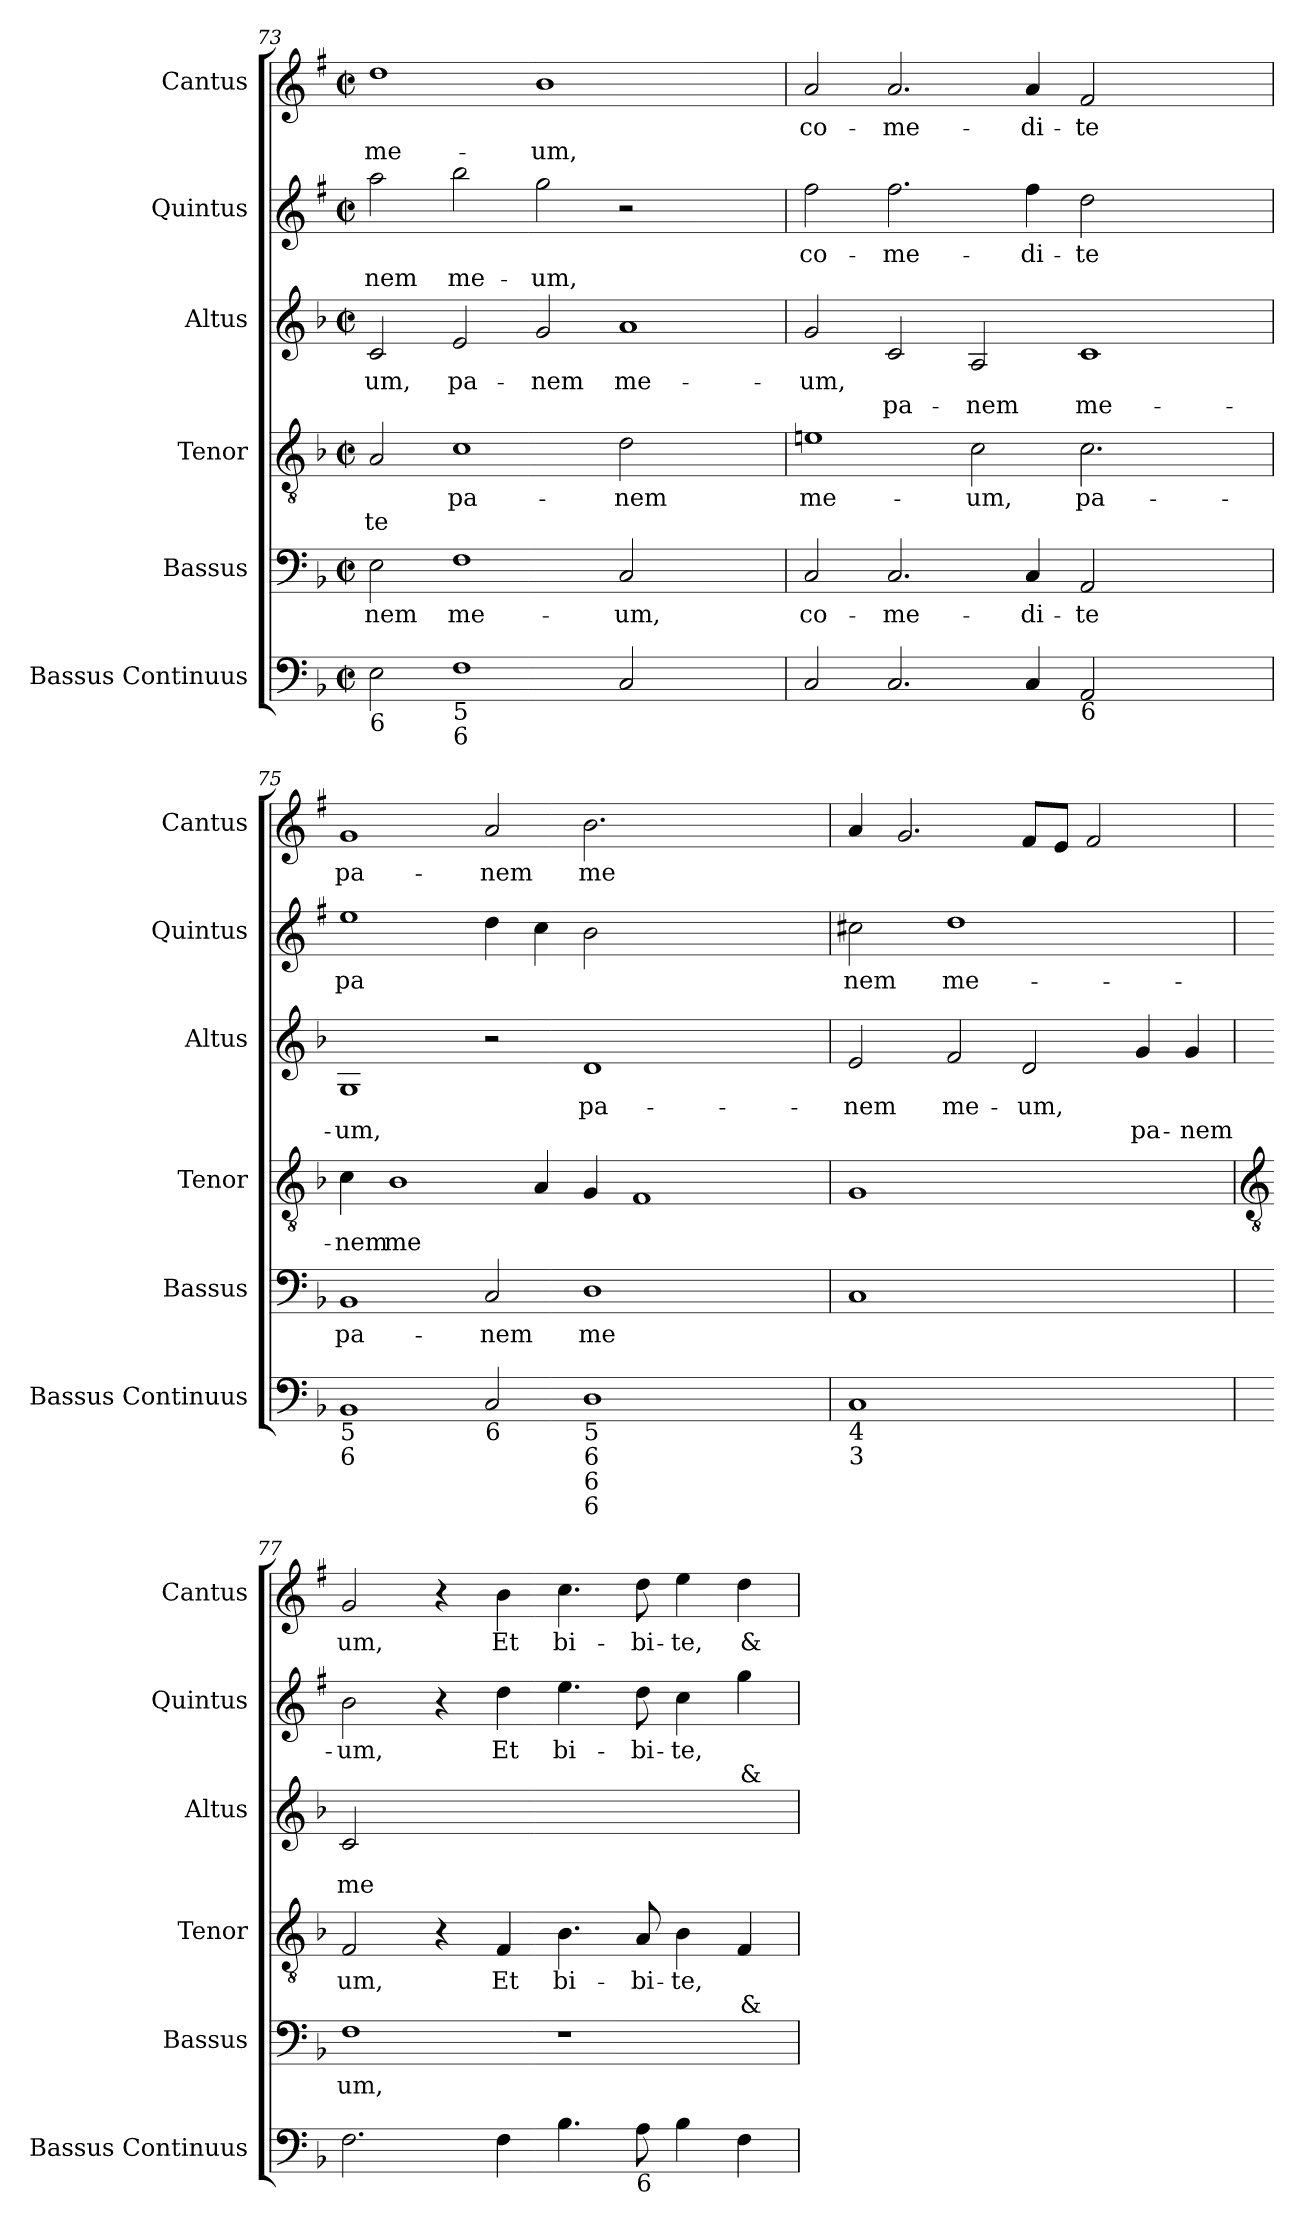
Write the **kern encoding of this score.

**kern	**kern	**text	**kern	**text	**text	**kern	**text	**text	**kern	**text	**text	**kern	**text	**text
*part6	*part5	*part5	*part4	*part4	*part4	*part3	*part3	*part3	*part2	*part2	*part2	*part1	*part1	*part1
*staff6	*staff5	*staff5	*staff4	*staff4	*staff4	*staff3	*staff3	*staff3	*staff2	*staff2	*staff2	*staff1	*staff1	*staff1
*I"Bassus Continuus	*I"Bassus	*	*I"Tenor	*	*	*I"Altus	*	*	*I"Quintus	*	*	*I"Cantus	*	*
*I'Bassus Continuus	*I'Bassus	*	*I'Tenor	*	*	*I'Altus	*	*	*I'Quintus	*	*	*I'Cantus	*	*
!!LO:LB:g=z
*clefF4	*clefF4	*	*clefGv2	*	*	*clefG2	*	*	*clefG2	*	*	*clefG2	*	*
*	*	*	*	*	*	*	*	*	*ITrd1c2	*	*	*ITrd1c2	*	*
*k[b-]	*k[b-]	*	*k[b-]	*	*	*k[b-]	*	*	*k[b-]	*	*	*k[b-]	*	*
*F:	*F:	*	*F:	*	*	*F:	*	*	*F:	*	*	*F:	*	*
*M4/2	*M4/2	*	*M4/2	*	*	*M4/2	*	*	*M4/2	*	*	*M4/2	*	*
*met(c|)	*met(c|)	*	*met(c|)	*	*	*met(c|)	*	*	*met(c|)	*	*	*met(c|)	*	*
=73	=73	=73	=73	=73	=73	=73	=73	=73	=73	=73	=73	=73	=73	=73
!LO:TX:b:t=6	!	!	!	!	!	!	!	!	!	!	!	!	!	!
!	!	!LO:LY:b	!	!	!LO:LY:b	!	!LO:LY:b	!	!	!	!LO:LY:b	!	!	!LO:LY:b
2E	2E	-nem	2A	.	-te	2c	um,	.	2gg	.	-nem	1cc	.	me-
!LO:TX:b:t=5	!	!	!	!	!	!	!	!	!	!	!	!	!	!
!LO:TX:b:t=6	!	!	!	!	!	!	!	!	!	!	!	!	!	!
!	!	!LO:LY:b	!	!LO:LY:b	!	!	!LO:LY:b	!	!	!	!LO:LY:b	!	!	!
1F	1F	me-	1c	pa-	.	2e	pa-	.	2aa	.	me-	.	.	.
!	!	!	!	!	!	!	!LO:LY:b	!	!	!	!LO:LY:b	!	!	!LO:LY:b
.	.	.	.	.	.	2g	-nem	.	2ff	.	-um,	1a	.	-um,
!	!	!LO:LY:b	!	!LO:LY:b	!	!	!LO:LY:b	!	!	!	!	!	!	!
2C	2C	-um,	2d	-nem	.	1a	me-	.	2r	.	.	.	.	.
2ryy	2ryy	.	2ryy	.	.	.	.	.	2ryy	.	.	2ryy	.	.
=74	=74	=74	=74	=74	=74	=74	=74	=74	=74	=74	=74	=74	=74	=74
!	!	!LO:LY:b	!	!LO:LY:b	!	!	!LO:LY:b	!	!	!LO:LY:b	!	!	!LO:LY:b	!
2C	2C	co-	1en	me-	.	2g	-um,	.	2ee	co-	.	2g	co-	.
!	!	!LO:LY:b	!	!	!	!	!	!LO:LY:b	!	!LO:LY:b	!	!	!LO:LY:b	!
2.C	2.C	-me-	.	.	.	2c	.	pa-	2.ee	-me-	.	2.g	-me-	.
!	!	!	!	!LO:LY:b	!	!	!	!LO:LY:b	!	!	!	!	!	!
.	.	.	2c	-um,	.	2A	.	-nem	.	.	.	.	.	.
!	!	!LO:LY:b	!	!	!	!	!	!	!	!LO:LY:b	!	!	!LO:LY:b	!
4C	4C	-di-	.	.	.	.	.	.	4ee	-di-	.	4g	-di-	.
!LO:TX:b:t=6	!	!	!	!	!	!	!	!	!	!	!	!	!	!
!	!	!LO:LY:b	!	!LO:LY:b	!	!	!	!LO:LY:b	!	!LO:LY:b	!	!	!LO:LY:b	!
2AA	2AA	-te	2.c	pa-	.	1c	.	me-	2cc	-te	.	2e	-te	.
2ryy	2ryy	.	.	.	.	.	.	.	2ryy	.	.	2ryy	.	.
.	.	.	4ryy	.	.	.	.	.	.	.	.	.	.	.
=75	=75	=75	=75	=75	=75	=75	=75	=75	=75	=75	=75	=75	=75	=75
!LO:TX:b:t=5	!	!	!	!	!	!	!	!	!	!	!	!	!	!
!LO:TX:b:t=6	!	!	!	!	!	!	!	!	!	!	!	!	!	!
!	!	!LO:LY:b	!	!LO:LY:b	!	!	!	!LO:LY:b	!	!LO:LY:b	!	!	!LO:LY:b	!
1BB-	1BB-	pa-	4c	-nem	.	1G	.	-um,	1dd	pa	.	1f	pa-	.
!	!	!	!	!LO:LY:b	!	!	!	!	!	!	!	!	!	!
.	.	.	1B-	me	.	.	.	.	.	.	.	.	.	.
!LO:TX:b:t=6	!	!	!	!	!	!	!	!	!	!	!	!	!	!
!	!	!LO:LY:b	!	!	!	!	!	!	!	!	!	!	!LO:LY:b	!
2C	2C	-nem	.	.	.	2r	.	.	4cc	.	.	2g	-nem	.
.	.	.	4A	.	.	.	.	.	4b-	.	.	.	.	.
!LO:TX:b:t=5	!	!	!	!	!	!	!	!	!	!	!	!	!	!
!LO:TX:b:t=6	!	!	!	!	!	!	!	!	!	!	!	!	!	!
!LO:TX:b:t=6	!	!	!	!	!	!	!	!	!	!	!	!	!	!
!LO:TX:b:t=6	!	!	!	!	!	!	!	!	!	!	!	!	!	!
!	!	!LO:LY:b	!	!	!	!	!LO:LY:b	!	!	!	!	!	!LO:LY:b	!
1D	1D	me	4G	.	.	1d	pa-	.	2a	.	.	2.a	me	.
.	.	.	1F	.	.	.	.	.	.	.	.	.	.	.
.	.	.	.	.	.	.	.	.	2.ryy	.	.	.	.	.
.	.	.	.	.	.	.	.	.	.	.	.	2ryy	.	.
4ryy	4ryy	.	.	.	.	4ryy	.	.	.	.	.	.	.	.
=76	=76	=76	=76	=76	=76	=76	=76	=76	=76	=76	=76	=76	=76	=76
!LO:TX:b:t=4	!	!	!	!	!	!	!	!	!	!	!	!	!	!
!LO:TX:b:t=3	!	!	!	!	!	!	!	!	!	!	!	!	!	!
!	!	!	!	!	!	!	!LO:LY:b	!	!	!LO:LY:b	!	!	!	!
1C	1C	.	1G	.	.	2e	-nem	.	2bn	nem	.	4g	.	.
.	.	.	.	.	.	.	.	.	.	.	.	2.f	.	.
!	!	!	!	!	!	!	!LO:LY:b	!	!	!LO:LY:b	!	!	!	!
.	.	.	.	.	.	2f	me-	.	1cc	me-	.	.	.	.
!	!	!	!	!	!	!	!LO:LY:b	!	!	!	!	!	!	!
1ryy	1ryy	.	1ryy	.	.	2d	-um,	.	.	.	.	8eL	.	.
.	.	.	.	.	.	.	.	.	.	.	.	8dJ	.	.
.	.	.	.	.	.	.	.	.	.	.	.	2e	.	.
!	!	!	!	!	!	!	!	!LO:LY:b	!	!	!	!	!	!
.	.	.	.	.	.	4g	.	pa-	2ryy	.	.	.	.	.
!	!	!	!	!	!	!	!	!LO:LY:b	!	!	!	!	!	!
.	.	.	.	.	.	4g	.	-nem	.	.	.	4ryy	.	.
!!LO:LB:g=z
=77	=77	=77	=77	=77	=77	=77	=77	=77	=77	=77	=77	=77	=77	=77
*	*	*	*clefGv2	*	*	*	*	*	*	*	*	*	*	*
!	!	!LO:LY:b	!	!LO:LY:b	!	!	!	!LO:LY:b	!	!LO:LY:b	!	!	!LO:LY:b	!
2.F	1F	um,	2F	um,	.	2c	.	me-	2a	-um,	.	2f	um,	.
.	.	.	4r	.	.	1.ryy	.	.	4r	.	.	4r	.	.
!	!	!	!	!LO:LY:b	!	!	!	!	!	!LO:LY:b	!	!	!LO:LY:b	!
4F	.	.	4F	Et	.	.	.	.	4cc	Et	.	4a	Et	.
!	!	!	!	!LO:LY:b	!	!	!	!	!	!LO:LY:b	!	!	!LO:LY:b	!
4.B-	1r	.	4.B-	bi-	.	.	.	.	4.dd	bi-	.	4.b-	bi-	.
!LO:TX:b:t=6	!	!	!	!	!	!	!	!	!	!	!	!	!	!
!	!	!	!	!LO:LY:b	!	!	!	!	!	!LO:LY:b	!	!	!LO:LY:b	!
8A	.	.	8A	-bi-	.	.	.	.	8cc	-bi-	.	8cc	-bi-	.
!	!	!	!	!LO:LY:b	!	!	!	!	!	!LO:LY:b	!	!	!LO:LY:b	!
4B-	.	.	4B-	-te,	.	.	.	.	4b-	-te,	.	4dd	-te,	.
!	!	!	!	!	!LO:LY:b	!	!	!	!	!	!LO:LY:b	!	!LO:LY:b	!
4F	.	.	4F	.	&	.	.	.	4ff	.	&	4cc	&	.
=	=	=	=	=	=	=	=	=	=	=	=	=	=	=
*-	*-	*-	*-	*-	*-	*-	*-	*-	*-	*-	*-	*-	*-	*-
